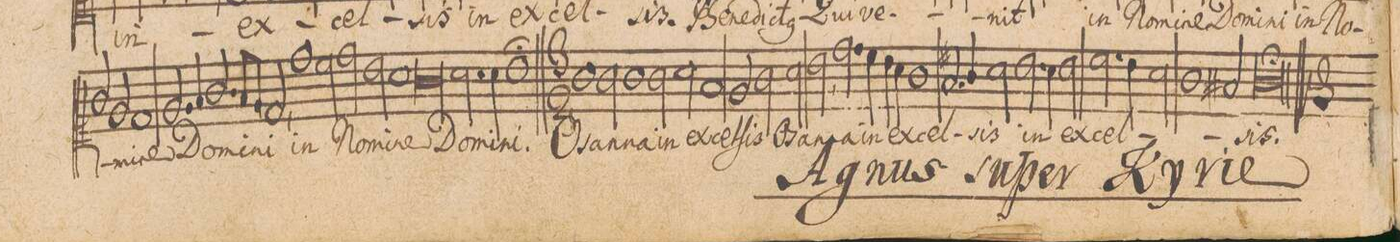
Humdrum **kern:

**kern	**text
*I"Cantus.	*
*clefC1	*
*k[]	*
*met(c|)	*
*M2/1	*
2g/	.
2e/	-mi-
1d/	-ne
=69-	=69-
2.e/	Do-
4f/	.
2.g/	.
8f/L	-mi-
8e/J	.
=70-	=70-
2d,</	-ni
1dd\	in
2cc\	.
=71-	=71-
2dd\	No-
2b\	-mi-
1a\	-ne
=72-	=72-
00g\	.
=73-	=73-
=74-	=74-
2.a\	Do-
4a\	-mi-
1b\;	-ni.
=75||	=75||
*M3/2	*
1g\	O-
2g\	-san-
=76-	=76-
1g\	-na
2g\	in
=77-	=77-
2a\	.
1f/	ex-
=78-	=78-
2e/	-cel-
2g\	-ſis
2a\	O-
=79-	=79-
2b,<\	-san-
2.dd\	-na
4cc\	in
=80-	=80-
4b\	.
4a\	ex-
1g\	-cel-
=81-	=81-
2.f#X/	.
4g/	.
2a\	-sis
=82-	=82-
2.b\	in
4a\	.
2b\	ex-
=83-	=83-
2.cc\	-cel-
4b\	.
2a\	.
=84-	=84-
1g\	.
2f#X/	.
=85-	=85-
0.g\;	-sis.
==	==
*-	*-
